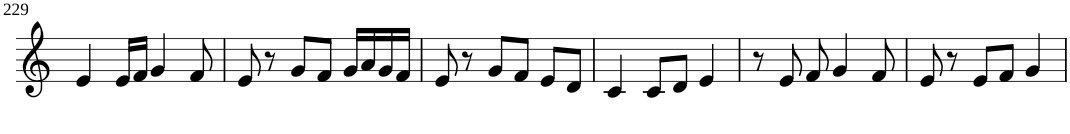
**kern
*part1
*staff1
*I"Violin
!!LO:PB:g=z
*clefG2
*k[]
*M3/4
=229
4e/
16e/LL
16f/JJ
4g/
8f/
=230
8e/
8r
8g/L
8f/J
16g/LL
16a/
16g/
16f/JJ
=231
8e/
8r
8g/L
8f/J
8e/L
8d/J
=232
4c/
8c/L
8d/J
4e/
=233
8r
8e/
8f/
4g/
8f/
=234
8e/
8r
8e/L
8f/J
4g/
=
*-
